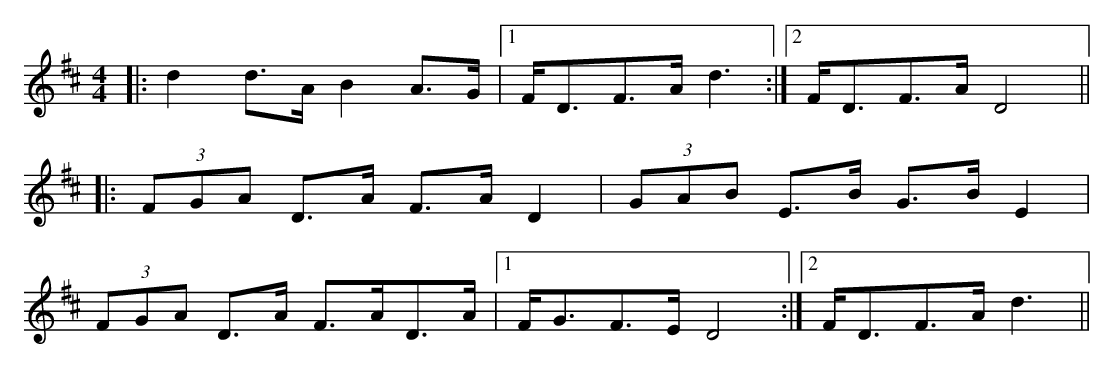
X:1
M:4/4
K:D
|:d2 d>A B2 A>G|1 F<DF>A d3:|2 F<DF>A D4||
|:(3FGA D>A F>A D2|(3GAB E>B G>B E2|
(3FGA D>A F>AD>A|1 F<GF>E D4:|2 F<DF>A d3||
